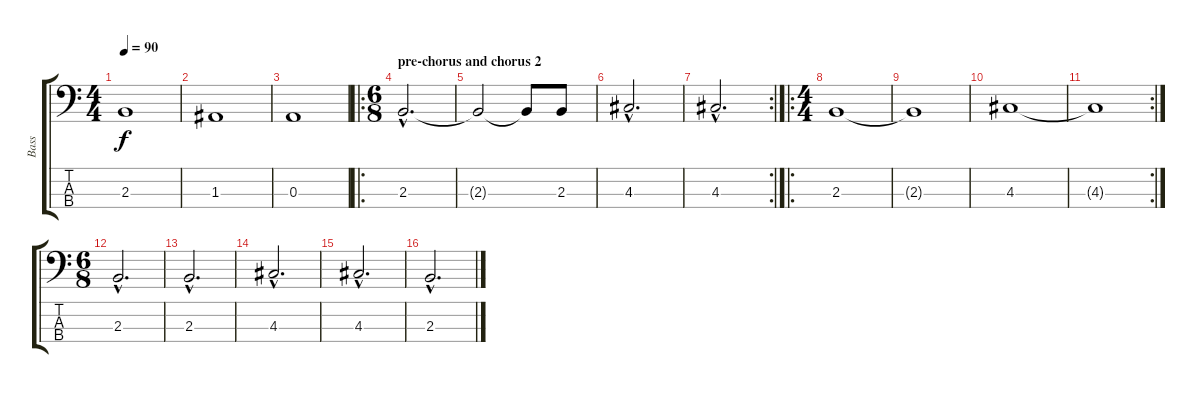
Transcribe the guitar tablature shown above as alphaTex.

\track ("Bass" "Bass") {instrument fretlessbass}
\staff {score tabs}
\tuning (G2 D2 A1 E1) {hide}
\ts (4 4)
\tempo 90
\clef f4
\ks c
2.3.1{dy f} |
1.3.1 |
0.3.1 |
\ro
\ts (6 8)
\section ("" "pre-chorus and chorus 2")
2.3{hac}.2{d} |
2.3{t}.2 2.3{t}.8 2.3.8 |
4.3{hac}.2{d} |
\rc 2
4.3{hac}.2{d} |
\ro
\ts (4 4)
2.3.1 |
2.3{t}.1 |
4.3.1 |
\rc 2
4.3{t}.1 |
\ts (6 8)
2.3{hac}.2{d} |
2.3{hac}.2{d} |
4.3{hac}.2{d} |
4.3{hac}.2{d} |
2.3{hac}.2{d}
